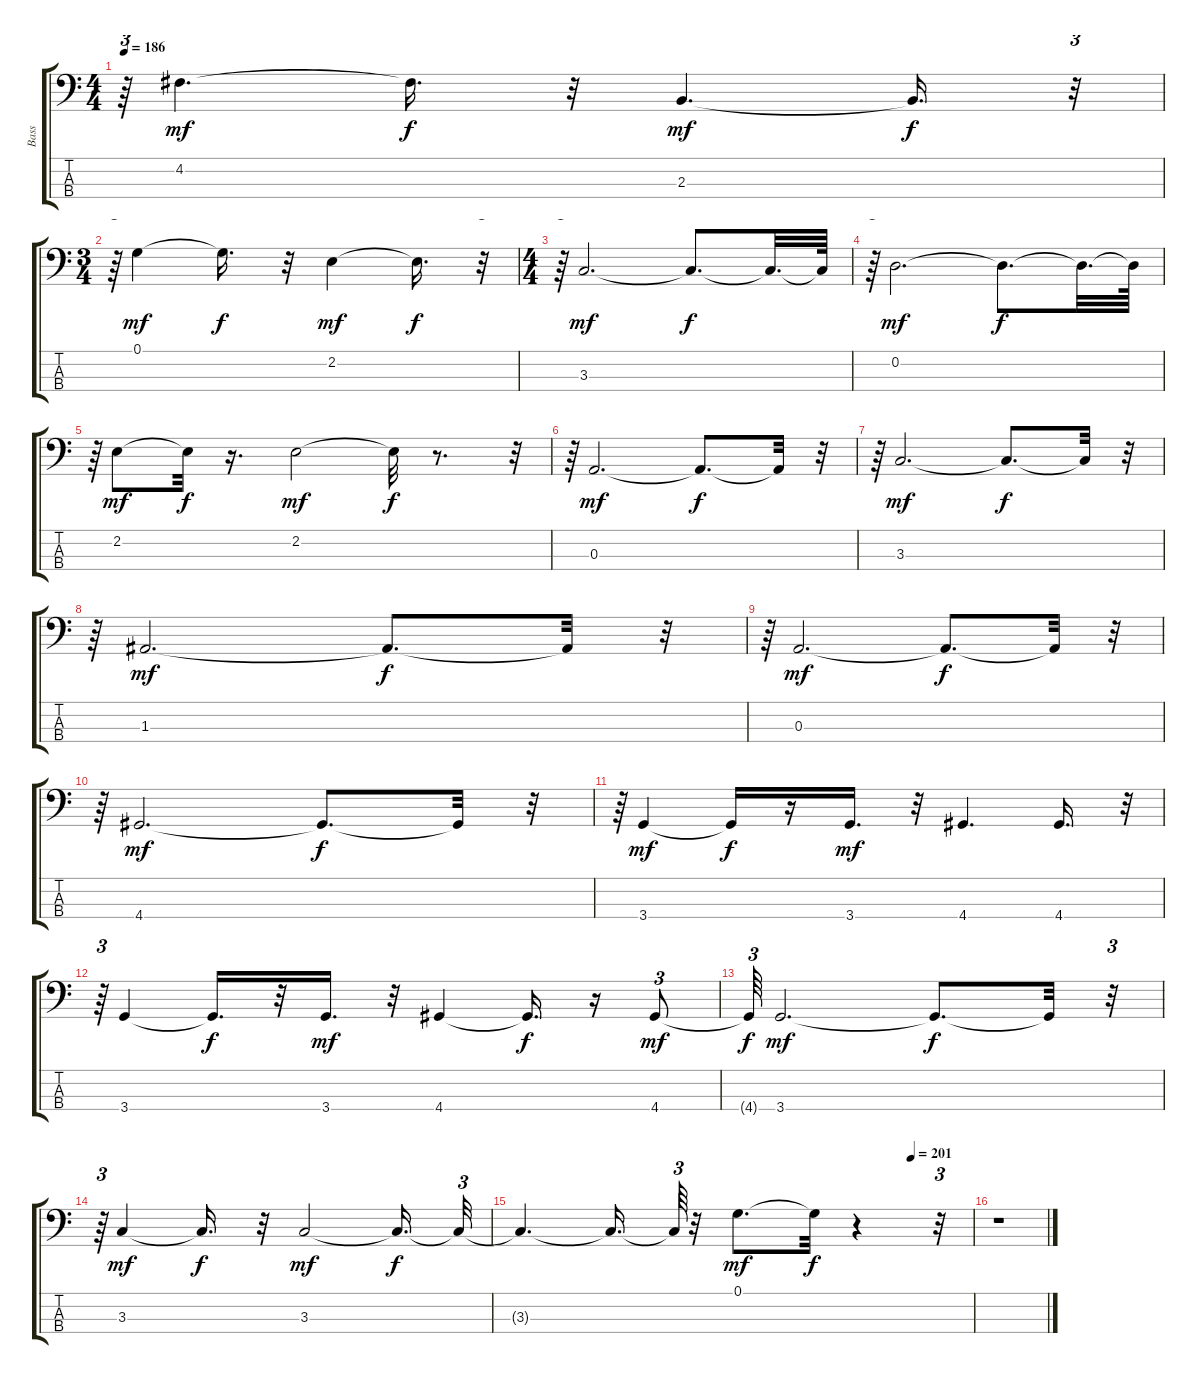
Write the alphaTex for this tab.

\track ("Bass" "Bass") {instrument slapbass2}
\staff {score tabs}
\tuning (G2 D2 A1 E1) {hide}
\ts (4 4)
\tempo 186
\clef f4
\ks c
r.64{tu (3 2) dy f} 4.2.4{d dy mf} 4.2{t}.16{d dy f} r.32 2.3.4{d dy mf} 2.3{t}.16{d dy f} r.32{tu (3 2)} |
\ts (3 4)
r.64{tu (3 2)} 0.1.4{dy mf} 0.1{t}.16{d dy f} r.32 2.2.4{dy mf} 2.2{t}.16{d dy f} r.32{tu (3 2)} |
\ts (4 4)
r.64{tu (3 2)} 3.3.2{d dy mf} 3.3{t}.8{d dy f} 3.3{t}.32{d} 3.3{t}.64 |
r.64{tu (3 2)} 0.2.2{d dy mf} 0.2{t}.8{d dy f} 0.2{t}.32{d} 0.2{t}.64 |
r.64{tu (3 2)} 2.2.8{dy mf} 2.2{t}.32{dy f} r.16{d} 2.2.2{dy mf} 2.2{t}.32{dy f} r.8{d} r.32{tu (3 2)} |
r.64{tu (3 2)} 0.3.2{d dy mf} 0.3{t}.8{d dy f} 0.3{t}.32 r.32{tu (3 2)} |
r.64{tu (3 2)} 3.3.2{d dy mf} 3.3{t}.8{d dy f} 3.3{t}.32 r.32{tu (3 2)} |
r.64{tu (3 2)} 1.3.2{d dy mf} 1.3{t}.8{d dy f} 1.3{t}.32 r.32{tu (3 2)} |
r.64{tu (3 2)} 0.3.2{d dy mf} 0.3{t}.8{d dy f} 0.3{t}.32 r.32{tu (3 2)} |
r.64{tu (3 2)} 4.4.2{d dy mf} 4.4{t}.8{d dy f} 4.4{t}.32 r.32{tu (3 2)} |
r.64{tu (3 2)} 3.4.4{dy mf} 3.4{t}.16{dy f} r.16 3.4.16{d dy mf} r.32 4.4.4{d} 4.4.16{d} r.32{tu (3 2)} |
r.64{tu (3 2)} 3.4.4 3.4{t}.16{d dy f} r.32 3.4.16{d dy mf} r.32 4.4.4 4.4{t}.16{d dy f} r.16 4.4.8{tu (3 2) dy mf} |
4.4{t}.64{tu (3 2) dy f} 3.4.2{d dy mf} 3.4{t}.8{d dy f} 3.4{t}.32 r.32{tu (3 2)} |
r.64{tu (3 2)} 3.3.4{dy mf} 3.3{t}.16{d dy f} r.32 3.3.2{dy mf} 3.3{t}.16{d dy f} 3.3{t}.32{tu (3 2)} |
\tempo (201 0.8645833333333334)
3.3{t}.4{d} 3.3{t}.16{d} 3.3{t}.64{tu (3 2)} r.32 0.1.8{d dy mf} 0.1{t}.32{dy f} r.4 r.32{tu (3 2)} |
r.1
